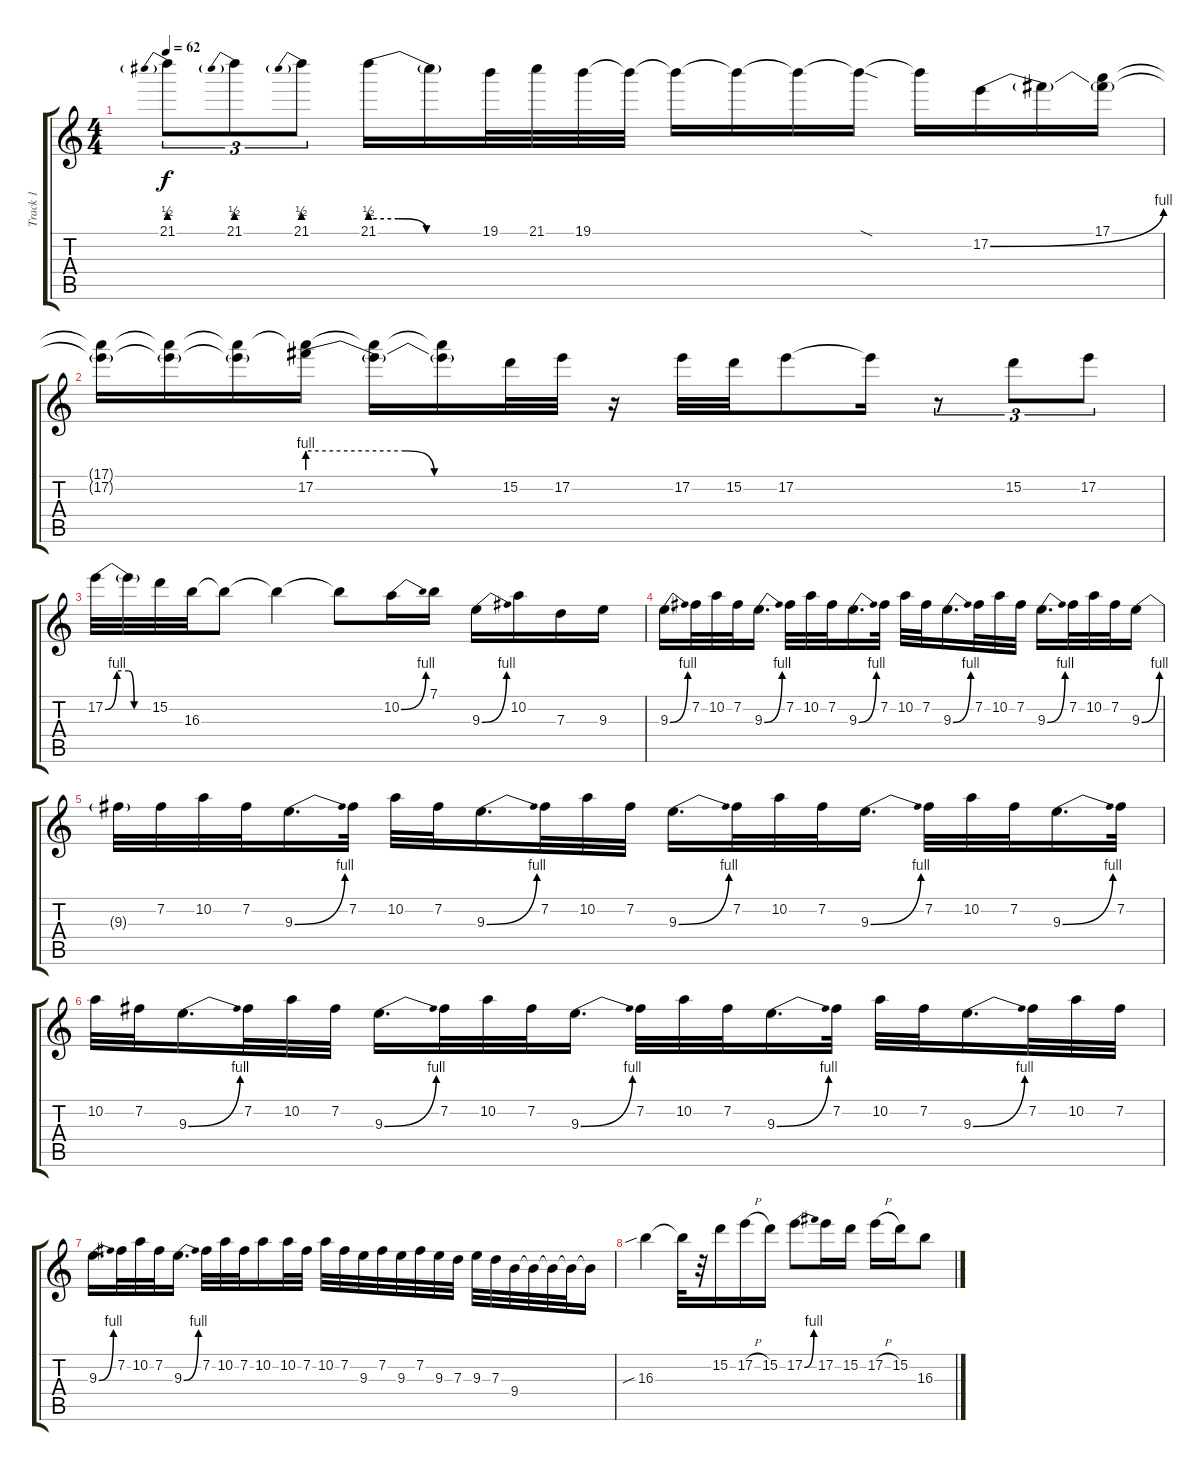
\track ("Track 1" "Track 1") {instrument distortionguitar}
\staff {score tabs}
\tuning (E4 B3 G3 D3 A2 E2) {hide}
\ts (4 4)
\tempo 62
\clef g2
\ks c
21.1{be (prebend 0 2 60 2)}.8{tu (3 2) dy f} 21.1{be (prebend 0 2 60 2)}.8{tu (3 2)} 21.1{be (prebend 0 2 60 2)}.8{tu (3 2)} 21.1{be (custom 0 2 15 2 30 0 60 0)}.16 21.1{t}.16 19.1.32 21.1.32 19.1.32 19.1{t}.32 19.1{t}.16 19.1{t}.16 19.1{t}.16 19.1{sod t}.16 19.1{t}.16 17.2{be (bend 0 0 60 4)}.16 17.2{t}.16 (17.1 17.2{t}).16 |
(17.1{t} 17.2{t}).16 (17.1{t} 17.2{t}).16 (17.1{t} 17.2{t}).16 (17.1{t} 17.2{be (custom 0 4 30 4 39 0 60 0)}).16 (17.1{t} 17.2{t}).16 (17.1{t} 17.2{t}).16 15.2.32 17.2.32 r.16 17.2.32 15.2.32 17.2.8 17.2{t}.16 r.8{tu (3 2)} 15.2.8{tu (3 2)} 17.2.8{tu (3 2)} |
17.2{be (custom 0 0 15 4 30 4 37 0 60 0)}.32 17.2{t}.32 15.2.32 16.3.32 16.3{t}.8 16.3{t}.4 16.3{t}.8 10.2{be (bend 0 0 60 4)}.16 7.1.16 9.3{be (bend 0 0 60 4)}.16 10.2.16 7.3.16 9.3.16 |
9.3{be (bend 0 0 60 4)}.16{d} 7.2.32 10.2.32 7.2.32 9.3{be (bend 0 0 60 4)}.16{d} 7.2.32 10.2.32 7.2.32 9.3{be (bend 0 0 60 4)}.16{d} 7.2.32 10.2.32 7.2.32 9.3{be (bend 0 0 60 4)}.16{d} 7.2.32 10.2.32 7.2.32 9.3{be (bend 0 0 60 4)}.16{d} 7.2.32 10.2.32 7.2.32 9.3{be (bend 0 0 60 4)}.16 |
9.3{t}.32 7.2.32 10.2.32 7.2.32 9.3{be (bend 0 0 60 4)}.16{d} 7.2.32 10.2.32 7.2.32 9.3{be (bend 0 0 60 4)}.16{d} 7.2.32 10.2.32 7.2.32 9.3{be (bend 0 0 60 4)}.16{d} 7.2.32 10.2.32 7.2.32 9.3{be (bend 0 0 60 4)}.16{d} 7.2.32 10.2.32 7.2.32 9.3{be (bend 0 0 60 4)}.16{d} 7.2.32 |
10.2.32 7.2.32 9.3{be (bend 0 0 60 4)}.16{d} 7.2.32 10.2.32 7.2.32 9.3{be (bend 0 0 60 4)}.16{d} 7.2.32 10.2.32 7.2.32 9.3{be (bend 0 0 60 4)}.16{d} 7.2.32 10.2.32 7.2.32 9.3{be (bend 0 0 60 4)}.16{d} 7.2.32 10.2.32 7.2.32 9.3{be (bend 0 0 60 4)}.16{d} 7.2.32 10.2.32 7.2.32 |
9.3{be (bend 0 0 60 4)}.16{d} 7.2.32 10.2.32 7.2.32 9.3{be (bend 0 0 60 4)}.16{d} 7.2.32 10.2.32 7.2.32 10.2.16 10.2.32 7.2.32 10.2.32 7.2.32 9.3.32 7.2.32 9.3.32 7.2.32 9.3.32 7.3.32 9.3.32 7.3.32 9.4.32 9.4{t}.32 9.4{t}.32 9.4{t}.32 9.4{t}.16 |
16.3{sib}.4 16.3{t}.32 r.32 15.2.16 17.2{h}.16 15.2.16 17.2{be (bend 0 0 60 4)}.8 17.2.16 15.2.16 17.2{h}.16 15.2.16 16.3.8
